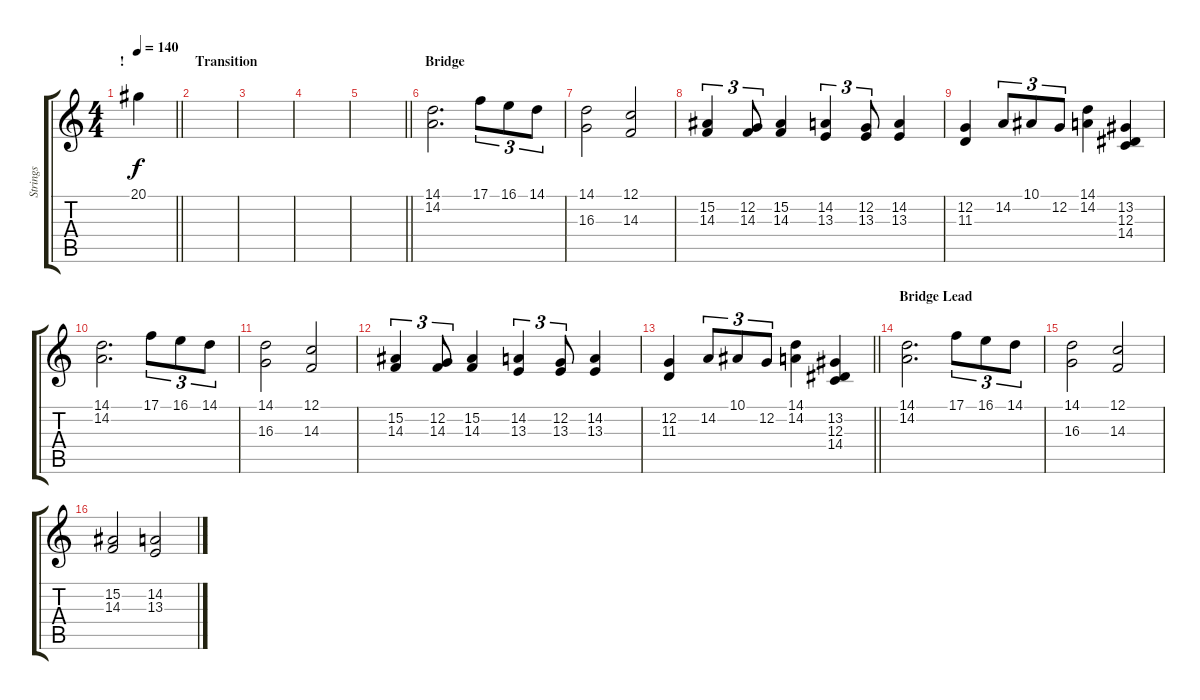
\track ("Strings" "Strings") {instrument stringensemble1}
\staff {score tabs}
\tuning (C4 G3 Eb3 Bb2 F2 C2) {hide}
\ts (4 4)
\section ("" "!")
\tempo 140
\clef g2
\barLineRight lightlight
\ks c
20.1.4{dy f} |
\section ("" "Transition")
|
|
|
\barLineRight lightlight
|
\section ("" "Bridge")
(14.1 14.2).2{d} 17.1.8{tu (3 2)} 16.1.8{tu (3 2)} 14.1.8{tu (3 2)} |
(14.1 16.3).2 (12.1 14.3).2 |
(15.2 14.3).4{tu (3 2)} (12.2 14.3).8{tu (3 2)} (15.2 14.3).4 (14.2 13.3).4{tu (3 2)} (12.2 13.3).8{tu (3 2)} (14.2 13.3).4 |
(12.2 11.3).4 14.2.8{tu (3 2)} 10.1.8{tu (3 2)} 12.2.8{tu (3 2)} (14.1 14.2).4 (13.2 12.3 14.4).4 |
(14.1 14.2).2{d} 17.1.8{tu (3 2)} 16.1.8{tu (3 2)} 14.1.8{tu (3 2)} |
(14.1 16.3).2 (12.1 14.3).2 |
(15.2 14.3).4{tu (3 2)} (12.2 14.3).8{tu (3 2)} (15.2 14.3).4 (14.2 13.3).4{tu (3 2)} (12.2 13.3).8{tu (3 2)} (14.2 13.3).4 |
\barLineRight lightlight
(12.2 11.3).4 14.2.8{tu (3 2)} 10.1.8{tu (3 2)} 12.2.8{tu (3 2)} (14.1 14.2).4 (13.2 12.3 14.4).4 |
\section ("" "Bridge Lead")
(14.1 14.2).2{d} 17.1.8{tu (3 2)} 16.1.8{tu (3 2)} 14.1.8{tu (3 2)} |
(14.1 16.3).2 (12.1 14.3).2 |
(15.2 14.3).2 (14.2 13.3).2
